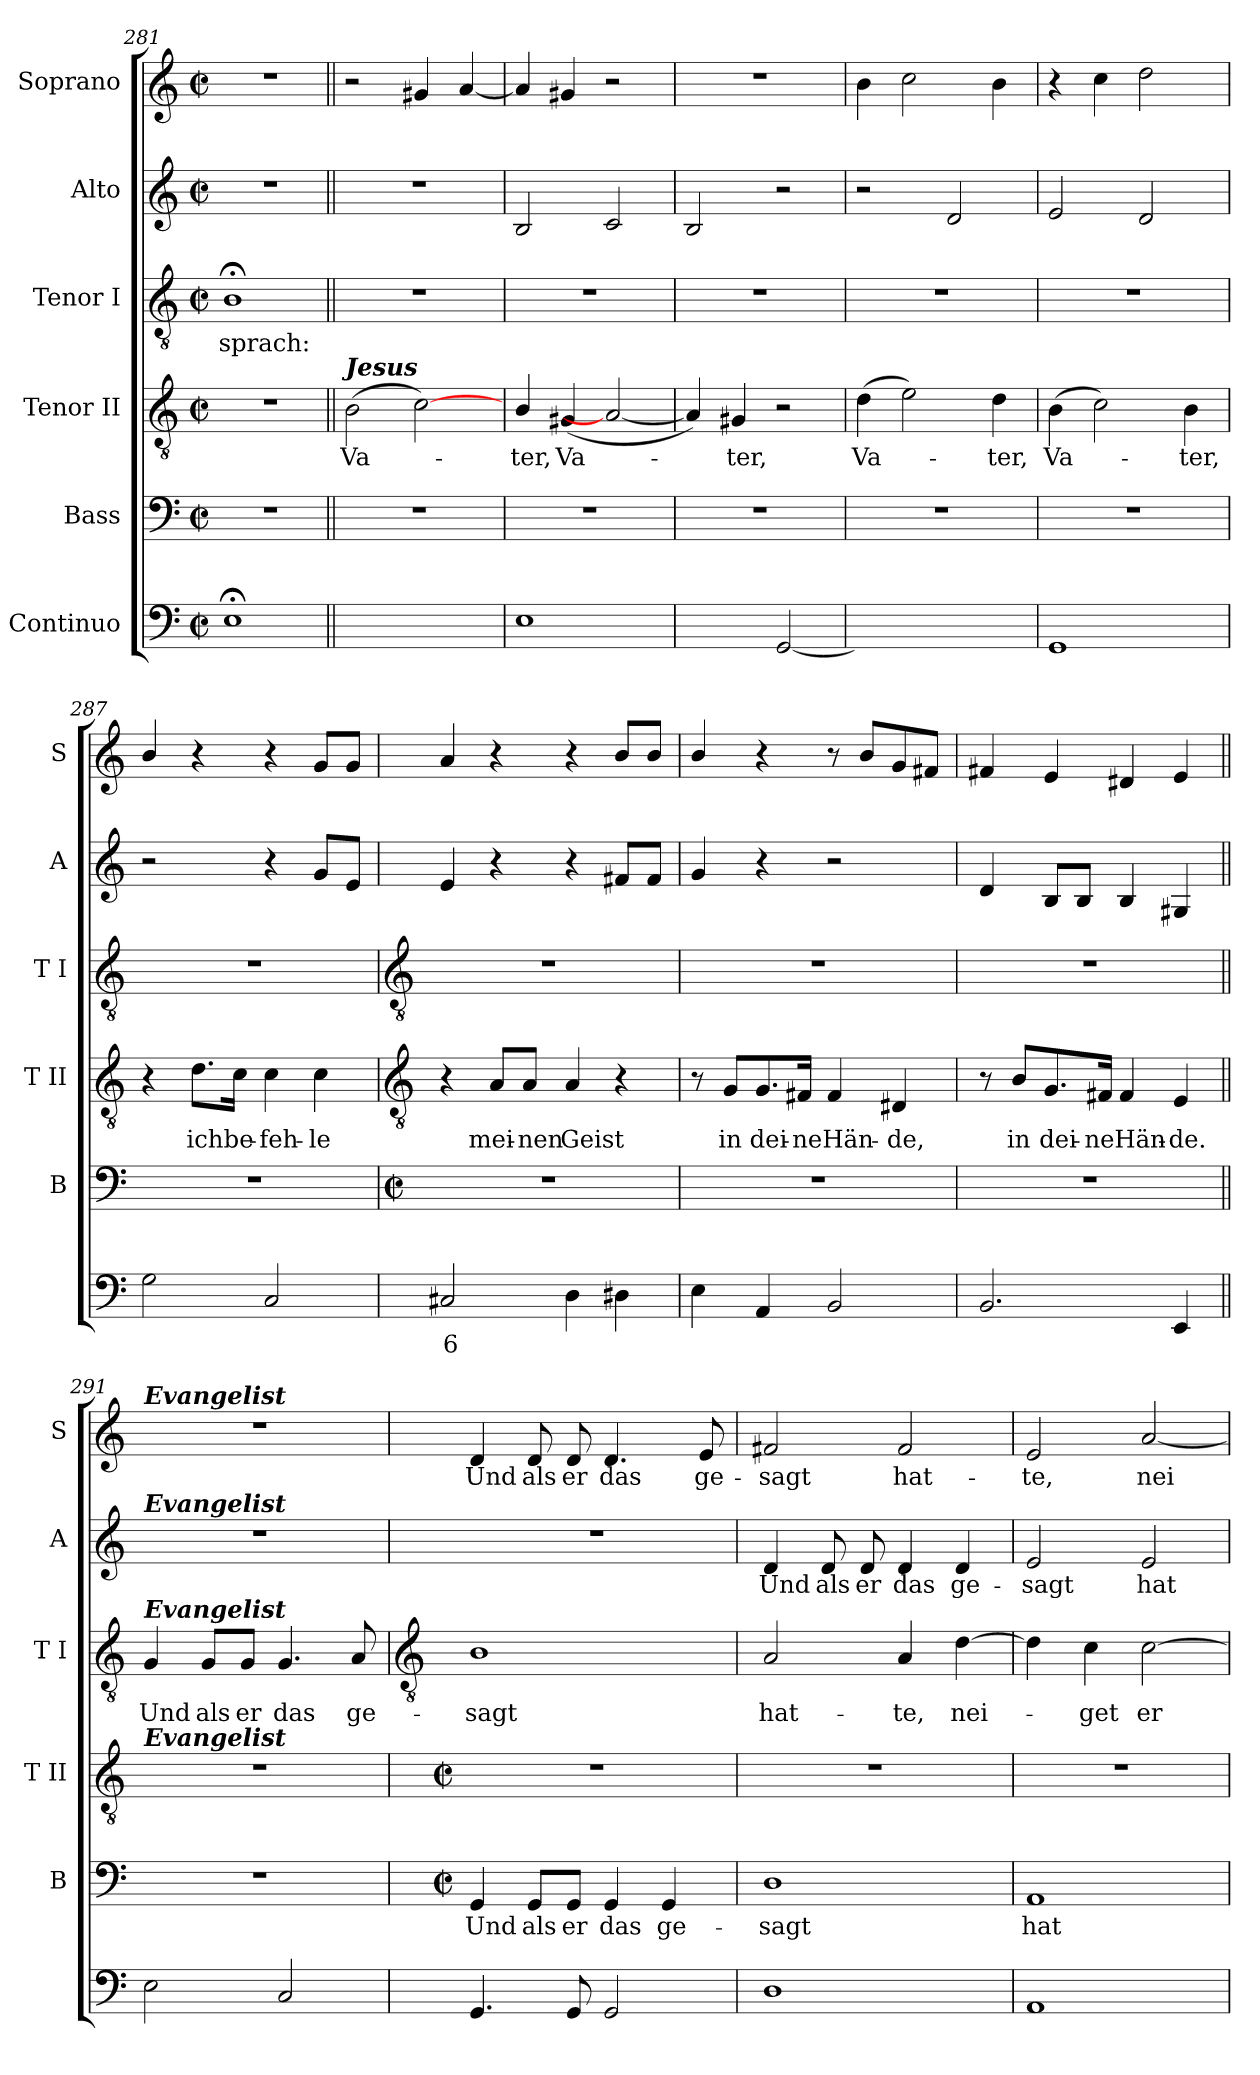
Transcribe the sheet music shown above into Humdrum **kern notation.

**kern	**text	**text	**kern	**text	**kern	**text	**kern	**text	**kern	**text	**kern	**text
*part6	*part6	*part6	*part5	*part5	*part4	*part4	*part3	*part3	*part2	*part2	*part1	*part1
*staff6	*staff6	*staff6	*staff5	*staff5	*staff4	*staff4	*staff3	*staff3	*staff2	*staff2	*staff1	*staff1
*I"Continuo	*	*	*I"Bass	*	*I"Tenor II	*	*I"Tenor I	*	*I"Alto	*	*I"Soprano	*
*	*	*	*I'B	*	*I'T II	*	*I'T I	*	*I'A	*	*I'S	*
*clefF4	*	*	*clefF4	*	*clefGv2	*	*clefGv2	*	*clefG2	*	*clefG2	*
*k[]	*	*	*k[]	*	*k[]	*	*k[]	*	*k[]	*	*k[]	*
*C:	*	*	*C:	*	*C:	*	*C:	*	*C:	*	*C:	*
*M2/2	*	*	*M2/2	*	*M2/2	*	*M2/2	*	*M2/2	*	*M2/2	*
*met(c|)	*	*	*met(c|)	*	*met(c|)	*	*met(c|)	*	*met(c|)	*	*met(c|)	*
=281	=281	=281	=281	=281	=281	=281	=281	=281	=281	=281	=281	=281
!	!	!	!	!	!	!	!	!LO:LY:b	!	!	!	!
1E;<	.	.	1r	.	1r	.	1B;<	sprach:	1r	.	1r	.
=282||	=282||	=282||	=282||	=282||	=282||	=282||	=282||	=282||	=282||	=282||	=282||	=282||
!	!	!	!	!	!LO:TX:a:Bi:t=Jesus	!	!	!	!	!	!	!
!	!LO:LY:b	!	!	!	!	!LO:LY:b	!	!	!	!	!	!
[2Eyy	5	.	1r	.	(>2B	Va-	1r	.	1r	.	2r	.
!	!LO:LY:b	!	!	!	!	!	!	!	!	!	!	!
2Eyy]	6	.	.	.	[2c)	.	.	.	.	.	4g#X	.
.	.	.	.	.	.	.	.	.	.	.	[4a	.
=283	=283	=283	=283	=283	=283	=283	=283	=283	=283	=283	=283	=283
!	!	!	!	!	!	!LO:LY:b	!	!	!	!	!	!
1E	.	.	1r	.	4B/	ter,	1r	.	2B	.	4a]	.
!	!	!	!	!	!	!LO:LY:b	!	!	!	!	!	!
.	.	.	.	.	(<4G#X	Va-	.	.	.	.	4g#X	.
.	.	.	.	.	2A/_	.	.	.	2c	.	2r	.
=284	=284	=284	=284	=284	=284	=284	=284	=284	=284	=284	=284	=284
[4Eyy	.	.	1r	.	4A/])	.	1r	.	2B	.	1r	.
!	!	!	!	!	!	!LO:LY:b	!	!	!	!	!	!
4Eyy]	.	.	.	.	4G#X	ter,	.	.	.	.	.	.
[2GG	.	.	.	.	2r	.	.	.	2r	.	.	.
=285	=285	=285	=285	=285	=285	=285	=285	=285	=285	=285	=285	=285
!	!LO:LY:b	!LO:LY:b	!	!	!	!LO:LY:b	!	!	!	!	!	!
4GGyy_	5	3	1r	.	(>4d	Va-	1r	.	2r	.	4b	.
!	!LO:LY:b	!LO:LY:b	!	!	!	!	!	!	!	!	!	!
2GGyy_	6	4	.	.	2e)	.	.	.	.	.	2cc	.
.	.	.	.	.	.	.	.	.	2d	.	.	.
!	!	!LO:LY:b	!	!	!	!LO:LY:b	!	!	!	!	!	!
4GGyy]	.	3	.	.	4d	ter,	.	.	.	.	4b	.
=286	=286	=286	=286	=286	=286	=286	=286	=286	=286	=286	=286	=286
!	!	!	!	!	!	!LO:LY:b	!	!	!	!	!	!
1GG	.	.	1r	.	(>4B	Va-	1r	.	2e	.	4r	.
.	.	.	.	.	2c)	.	.	.	.	.	4cc	.
.	.	.	.	.	.	.	.	.	2d	.	2dd	.
!	!	!	!	!	!	!LO:LY:b	!	!	!	!	!	!
.	.	.	.	.	4B	ter,	.	.	.	.	.	.
=287	=287	=287	=287	=287	=287	=287	=287	=287	=287	=287	=287	=287
2G	.	.	1r	.	4r	.	1r	.	2r	.	4b/	.
!	!	!	!	!	!	!LO:LY:b	!	!	!	!	!	!
.	.	.	.	.	8.d\L	ich	.	.	.	.	4r	.
!	!	!	!	!	!	!LO:LY:b	!	!	!	!	!	!
.	.	.	.	.	16c\Jk	be-	.	.	.	.	.	.
!	!	!	!	!	!	!LO:LY:b	!	!	!	!	!	!
2C	.	.	.	.	4c	-feh-	.	.	4r	.	4r	.
!	!	!	!	!	!	!LO:LY:b	!	!	!	!	!	!
.	.	.	.	.	4c	-le	.	.	8gL	.	8gL	.
.	.	.	.	.	.	.	.	.	8eJ	.	8gJ	.
!!LO:LB:g=z
=288	=288	=288	=288	=288	=288	=288	=288	=288	=288	=288	=288	=288
*	*	*	*	*	*clefGv2	*	*clefGv2	*	*	*	*	*
*	*	*	*M2/2	*	*	*	*	*	*	*	*	*
*	*	*	*met(c|)	*	*	*	*	*	*	*	*	*
!	!LO:LY:b	!	!	!	!	!	!	!	!	!	!	!
2C#X	6	.	1r	.	4r	.	1r	.	4e	.	4a	.
!	!	!	!	!	!	!LO:LY:b	!	!	!	!	!	!
.	.	.	.	.	8A/L	mei-	.	.	4r	.	4r	.
!	!	!	!	!	!	!LO:LY:b	!	!	!	!	!	!
.	.	.	.	.	8A/J	-nen	.	.	.	.	.	.
!	!	!	!	!	!	!LO:LY:b	!	!	!	!	!	!
4D	.	.	.	.	4A	Geist	.	.	4r	.	4r	.
4D#X	.	.	.	.	4r	.	.	.	8f#XL	.	8b/L	.
.	.	.	.	.	.	.	.	.	8f#J	.	8b/J	.
=289	=289	=289	=289	=289	=289	=289	=289	=289	=289	=289	=289	=289
4E	.	.	1r	.	8r	.	1r	.	4g	.	4b/	.
!	!	!	!	!	!	!LO:LY:b	!	!	!	!	!	!
.	.	.	.	.	8G/L	in	.	.	.	.	.	.
!	!	!	!	!	!	!LO:LY:b	!	!	!	!	!	!
4AA	.	.	.	.	8.G/	dei-	.	.	4r	.	4r	.
!	!	!	!	!	!	!LO:LY:b	!	!	!	!	!	!
.	.	.	.	.	16F#X/Jk	-ne	.	.	.	.	.	.
!	!	!	!	!	!	!LO:LY:b	!	!	!	!	!	!
2BB	.	.	.	.	4F#	Hän-	.	.	2r	.	8r	.
.	.	.	.	.	.	.	.	.	.	.	8bL	.
!	!	!	!	!	!	!LO:LY:b	!	!	!	!	!	!
.	.	.	.	.	4D#X	-de,	.	.	.	.	8g	.
.	.	.	.	.	.	.	.	.	.	.	8f#XJ	.
=290	=290	=290	=290	=290	=290	=290	=290	=290	=290	=290	=290	=290
2.BB	.	.	1r	.	8r	.	1r	.	4d	.	4f#X	.
!	!	!	!	!	!	!LO:LY:b	!	!	!	!	!	!
.	.	.	.	.	8B/L	in	.	.	.	.	.	.
!	!	!	!	!	!	!LO:LY:b	!	!	!	!	!	!
.	.	.	.	.	8.G/	dei-	.	.	8BL	.	4e	.
.	.	.	.	.	.	.	.	.	8BJ	.	.	.
!	!	!	!	!	!	!LO:LY:b	!	!	!	!	!	!
.	.	.	.	.	16F#X/Jk	-ne	.	.	.	.	.	.
!	!	!	!	!	!	!LO:LY:b	!	!	!	!	!	!
.	.	.	.	.	4F#	Hän-	.	.	4B	.	4d#X	.
!	!	!	!	!	!	!LO:LY:b	!	!	!	!	!	!
4EE	.	.	.	.	4E	-de.	.	.	4G#X	.	4e	.
=291||	=291||	=291||	=291||	=291||	=291||	=291||	=291||	=291||	=291||	=291||	=291||	=291||
!	!	!	!	!	!	!	!	!	!	!	!LO:TX:a:Bi:t=Evangelist	!
!	!	!	!	!	!	!	!	!	!LO:TX:a:Bi:t=Evangelist	!	!	!
!	!	!	!	!	!	!	!LO:TX:a:Bi:t=Evangelist	!	!	!	!	!
!	!	!	!	!	!LO:TX:a:Bi:t=Evangelist	!	!	!	!	!	!	!
!	!	!	!	!	!	!	!	!LO:LY:b	!	!	!	!
2E	.	.	1r	.	1r	.	4G	Und	1r	.	1r	.
!	!	!	!	!	!	!	!	!LO:LY:b	!	!	!	!
.	.	.	.	.	.	.	8G/L	als	.	.	.	.
!	!	!	!	!	!	!	!	!LO:LY:b	!	!	!	!
.	.	.	.	.	.	.	8G/J	er	.	.	.	.
!	!	!	!	!	!	!	!	!LO:LY:b	!	!	!	!
2C	.	.	.	.	.	.	4.G	das	.	.	.	.
!	!	!	!	!	!	!	!	!LO:LY:b	!	!	!	!
.	.	.	.	.	.	.	8A	ge-	.	.	.	.
!!LO:LB:g=z
=292	=292	=292	=292	=292	=292	=292	=292	=292	=292	=292	=292	=292
*	*	*	*	*	*	*	*clefGv2	*	*	*	*	*
*	*	*	*k[]	*	*	*	*	*	*	*	*	*
*	*	*	*C:	*	*	*	*	*	*	*	*	*
*	*	*	*M2/2	*	*M2/2	*	*	*	*	*	*	*
*	*	*	*met(c|)	*	*met(c|)	*	*	*	*	*	*	*
!	!	!	!	!LO:LY:b	!	!	!	!LO:LY:b	!	!	!	!LO:LY:b
4.GG	.	.	4GG	Und	1r	.	1B	-sagt	1r	.	4d	Und
!	!	!	!	!LO:LY:b	!	!	!	!	!	!	!	!LO:LY:b
.	.	.	8GG/L	als	.	.	.	.	.	.	8d	als
!	!	!	!	!LO:LY:b	!	!	!	!	!	!	!	!LO:LY:b
8GG	.	.	8GG/J	er	.	.	.	.	.	.	8d	er
!	!	!	!	!LO:LY:b	!	!	!	!	!	!	!	!LO:LY:b
2GG	.	.	4GG	das	.	.	.	.	.	.	4.d	das
!	!	!	!	!LO:LY:b	!	!	!	!	!	!	!	!
.	.	.	4GG	ge-	.	.	.	.	.	.	.	.
!	!	!	!	!	!	!	!	!	!	!	!	!LO:LY:b
.	.	.	.	.	.	.	.	.	.	.	8e	ge-
=293	=293	=293	=293	=293	=293	=293	=293	=293	=293	=293	=293	=293
!	!	!	!	!LO:LY:b	!	!	!	!LO:LY:b	!	!LO:LY:b	!	!LO:LY:b
1D	.	.	1D	-sagt	1r	.	2A	hat-	4d	Und	2f#X	-sagt
!	!	!	!	!	!	!	!	!	!	!LO:LY:b	!	!
.	.	.	.	.	.	.	.	.	8d	als	.	.
!	!	!	!	!	!	!	!	!	!	!LO:LY:b	!	!
.	.	.	.	.	.	.	.	.	8d	er	.	.
!	!	!	!	!	!	!	!	!LO:LY:b	!	!LO:LY:b	!	!LO:LY:b
.	.	.	.	.	.	.	4A	-te,	4d	das	2f#	hat-
!	!	!	!	!	!	!	!	!LO:LY:b	!	!LO:LY:b	!	!
.	.	.	.	.	.	.	[4d	nei-	4d	ge-	.	.
=294	=294	=294	=294	=294	=294	=294	=294	=294	=294	=294	=294	=294
!	!	!	!	!LO:LY:b	!	!	!	!	!	!LO:LY:b	!	!LO:LY:b
1AA	.	.	1AA	hat-	1r	.	4d]	.	2e	-sagt	2e	-te,
!	!	!	!	!	!	!	!	!LO:LY:b	!	!	!	!
.	.	.	.	.	.	.	4c	get	.	.	.	.
!	!	!	!	!	!	!	!	!LO:LY:b	!	!LO:LY:b	!	!LO:LY:b
.	.	.	.	.	.	.	[2c	er	2e	hat-	[2a	nei-
=	=	=	=	=	=	=	=	=	=	=	=	=
*-	*-	*-	*-	*-	*-	*-	*-	*-	*-	*-	*-	*-
